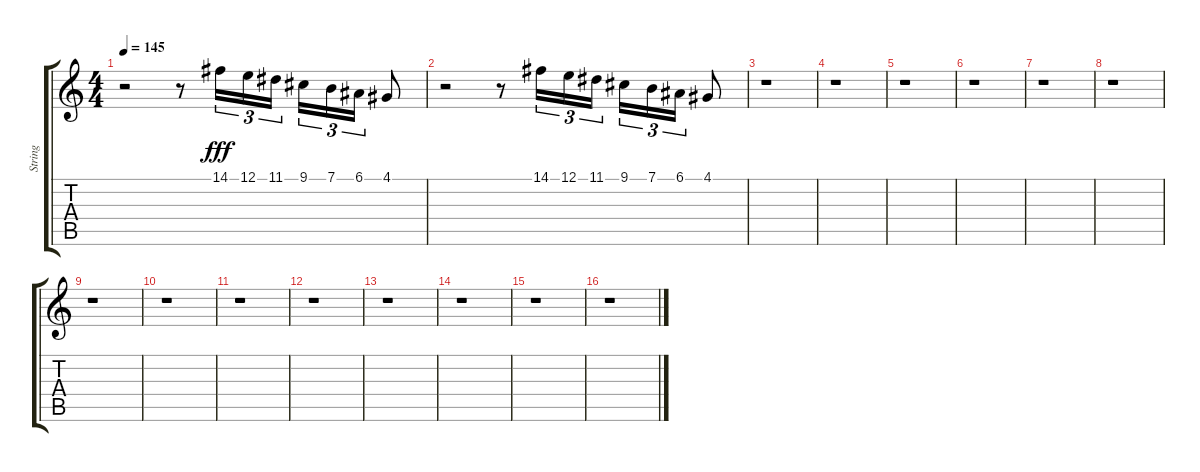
\track ("String" "String") {instrument stringensemble1}
\staff {score tabs}
\tuning (E4 B3 G3 D3 A2 E2) {hide}
\ts (4 4)
\tempo 145
\clef g2
\ks c
r.2{dy fff} r.8 14.1.16{tu (3 2)} 12.1.16{tu (3 2)} 11.1.16{tu (3 2)} 9.1.16{tu (3 2)} 7.1.16{tu (3 2)} 6.1.16{tu (3 2)} 4.1.8 |
r.2 r.8 14.1.16{tu (3 2)} 12.1.16{tu (3 2)} 11.1.16{tu (3 2)} 9.1.16{tu (3 2)} 7.1.16{tu (3 2)} 6.1.16{tu (3 2)} 4.1.8 |
r.1 |
r.1 |
r.1 |
r.1 |
r.1 |
r.1 |
r.1 |
r.1 |
r.1 |
r.1 |
r.1 |
r.1 |
r.1 |
r.1
